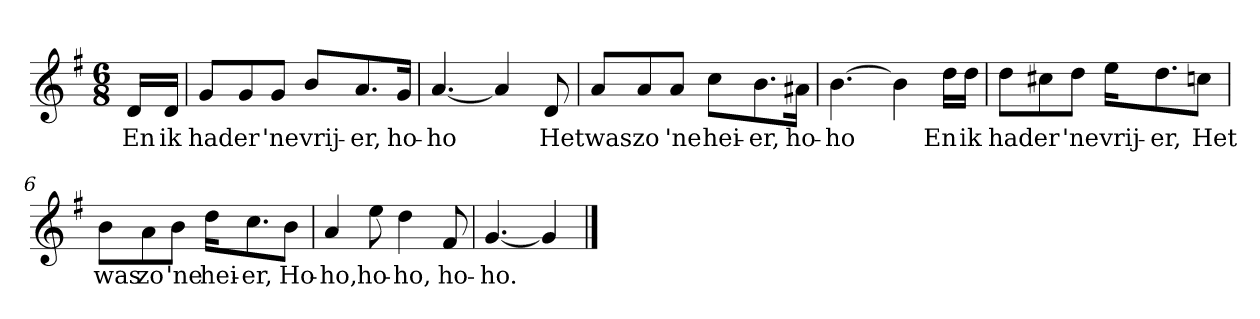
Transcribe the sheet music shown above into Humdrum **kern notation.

**kern	**text
*part1	*part1
*staff1	*staff1
*clefG2	*
*k[f#]	*
*G:	*
*M6/8	*
*MM120	*
=	=
16d/LL	En
16d/JJ	ik
=1	=1
8g/L	had
8g/	er
8g/J	'ne
8b/L	vrij-
8.a/	-er,
16g/Jk	ho-
=2	=2
[4.a	-ho
4a]	.
8d	Het
=3	=3
8a/L	was
8a/	zo
8a/J	'ne
8cc\L	hei-
8.b\	-er,
16a#X\Jk	ho-
=4	=4
[4.b	-ho
4b]	.
16dd\LL	En
16dd\JJ	ik
=5	=5
8dd\L	had
8cc#X\	er
8dd\J	'ne
16ee\KL	vrij-
8.dd\	-er,
8ccn\J	Het
=6	=6
8b\L	was
8a\	zo
8b\J	'ne
16dd\KL	hei-
8.cc\	-er,
8b\J	Ho-
=7	=7
4a	-ho,
8ee	ho-
4dd	-ho,
8f#	ho-
=8	=8
[4.g	-ho.
4g]	.
==	==
*-	*-
